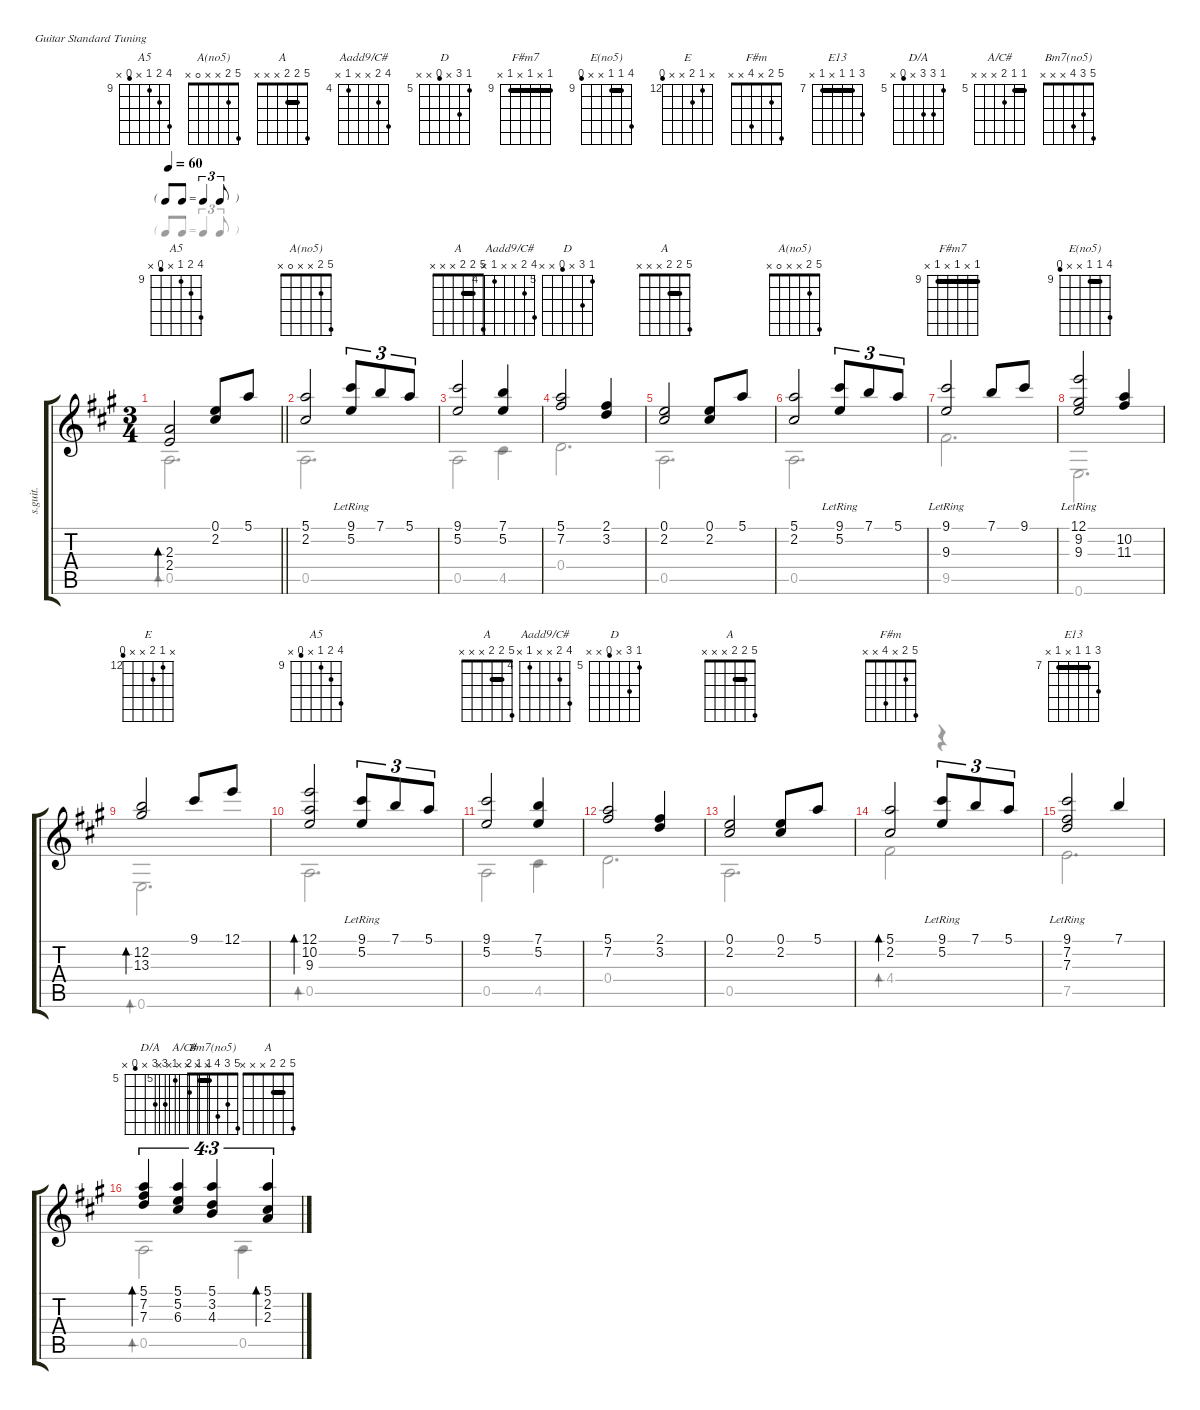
\defaultSystemsLayout 4
\hideDynamics
\useSystemSignSeparator
\otherSystemsTrackNameOrientation horizontal
\chordDiagramsInScore
\track ("A.Guitar" "s.guit.") {instrument voiceoohs}
\staff {score tabs}
\tuning (E4 B3 G3 D3 A2 E2)
\displaytranspose 12
\chord ("A5" x x 2 2 0 x) {barre 2}
\chord ("A(no5)" 5 2 x x 0 x)
\chord ("A" 9 5 x x 4 x) {firstfret 5}
\chord ("Aadd9/C#" 7 5 x x 4 x) {firstfret 4}
\chord ("D" 5 7 x 4 x x) {firstfret 5}
\chord ("A" 0 2 x x 0 x)
\chord ("F#m7" 9 x 9 x 9 x) {firstfret 9 barre (9 9)}
\chord ("E(no5)" 12 9 9 x x 8) {firstfret 9 barre 9}
\chord ("E" x 12 13 x x 11) {firstfret 12}
\chord ("A5" 12 10 9 x 8 x) {firstfret 9}
\chord ("F#m" 5 2 x 4 x x)
\chord ("E13" 9 7 7 x 7 x) {firstfret 7 barre (7 7)}
\chord ("D/A" 5 7 7 x 4 x) {firstfret 5}
\chord ("A/C#" 5 5 6 x x x) {firstfret 5 barre 5}
\chord ("Bm7(no5)" 5 3 4 x x x)
\chord ("A" 5 2 2 x x x) {barre 2}
\voice
\ts (3 4)
\tf triplet8th
\scale
0.932257
\tempo 60
\accidentals auto
\clef g2
\ottava regular
\simile none
\scale
0.934026
\barLineRight lightlight
\ks a
(2.4 2.3).2{bd 51 ch "A5" dy mf} (2.2 0.1).8 5.1.8 |
\scale
1.25814
\scale
1.20283 (2.2 5.1).2{ch "A(no5)"} (9.1 5.2{lr}).8{tu (3 2)} 7.1.8{tu (3 2)} 5.1.8{tu (3 2)} |
\scale
0.934044
\scale
0.94144 (9.1 5.2).2{ch "A"} (5.2 7.1).4{ch "Aadd9/C#"} |
\scale
0.851138
\scale
0.911973 (5.1 7.2).2{ch "D"} (3.2 2.1).4 |
\scale
0.956677
\scale
0.943758 (0.1 2.2).2{ch "A"} (2.2 0.1).8 5.1.8 |
\scale
1.20269
\scale
1.20269 (2.2 5.1).2{ch "A(no5)"} (9.1 5.2{lr}).8{tu (3 2)} 7.1.8{tu (3 2)} 5.1.8{tu (3 2)} |
\scale
1.01139
\scale
0.895318 (9.1 9.3{lr}).2{ch "F#m7"} 7.1.8 9.1.8 |
\scale
0.876766
\scale
0.959671 (12.1{lr} 9.2 9.3).2{ch "E(no5)"} (10.2 11.3).4 |
\scale
0.909161
\scale
0.942323 (13.3 12.2).2{bd 45 ch "E"} 9.1.8 12.1.8 |
\scale
1.30598
\scale
1.2343 (12.1 10.2 9.3).2{bd 47 ch "A5"} (9.1 5.2{lr}).8{tu (3 2)} 7.1.8{tu (3 2)} 5.1.8{tu (3 2)} |
\scale
0.965667
\scale
0.938957 (9.1 5.2).2{ch "A"} (5.2 7.1).4{ch "Aadd9/C#"} |
\scale
0.853746
\scale
0.903697 (5.1 7.2).2{ch "D"} (3.2 2.1).4 |
\scale
0.874605
\scale
0.923051 (0.1 2.2).2{ch "A"} (2.2 0.1).8 5.1.8 |
\scale
1.15965
\scale
1.22541 (5.1 2.2).2{bd 42 ch "F#m"} (9.1 5.2{lr}).8{tu (3 2)} 7.1.8{tu (3 2)} 5.1.8{tu (3 2)} |
\scale
0.848757
\tempo (49 0.6625 hide)
\scale
0.91395 (9.1 7.2{lr} 7.3{lr}).2{ch "E13"} 7.1.4 |
\scale
1.42966
\scale
1.2134 (5.1 7.2 7.3).4{tu (4 3) bd 91 ch "D/A"} (6.3 5.2 5.1).4{tu (4 3) ch "A/C#"} (5.1 3.2 4.3).4{tu (4 3) ch "Bm7(no5)"} (5.1 2.2 2.3).4{tu (4 3) bd 136 ch "A"}
\voice
\clef g2
\ottava regular
\simile none
\scale
0.934026
\barLineRight lightlight
\ks a
0.5.2{d bd 51 dy mf} |
\scale
1.20283 0.5.2{d} |
\scale
0.94144 0.5.2 4.5.4 |
\scale
0.911973 0.4.2{d} |
\scale
0.943758 0.5.2{d} |
\scale
1.20269 0.5.2{d} |
\scale
0.895318 9.5.2{d} |
\scale
0.959671 0.6.2{d} |
\scale
0.942323 0.6.2{d bd 45} |
\scale
1.2343 0.5.2{d bd 47} |
\scale
0.938957 0.5.2 4.5.4 |
\scale
0.903697 0.4.2{d} |
\scale
0.923051 0.5.2{d} |
\scale
1.22541 4.4.2{bd 42} r.4 |
\scale
0.91395 7.5.2{d} |
\scale
1.2134 0.5.2{bd 91} 0.5.4
